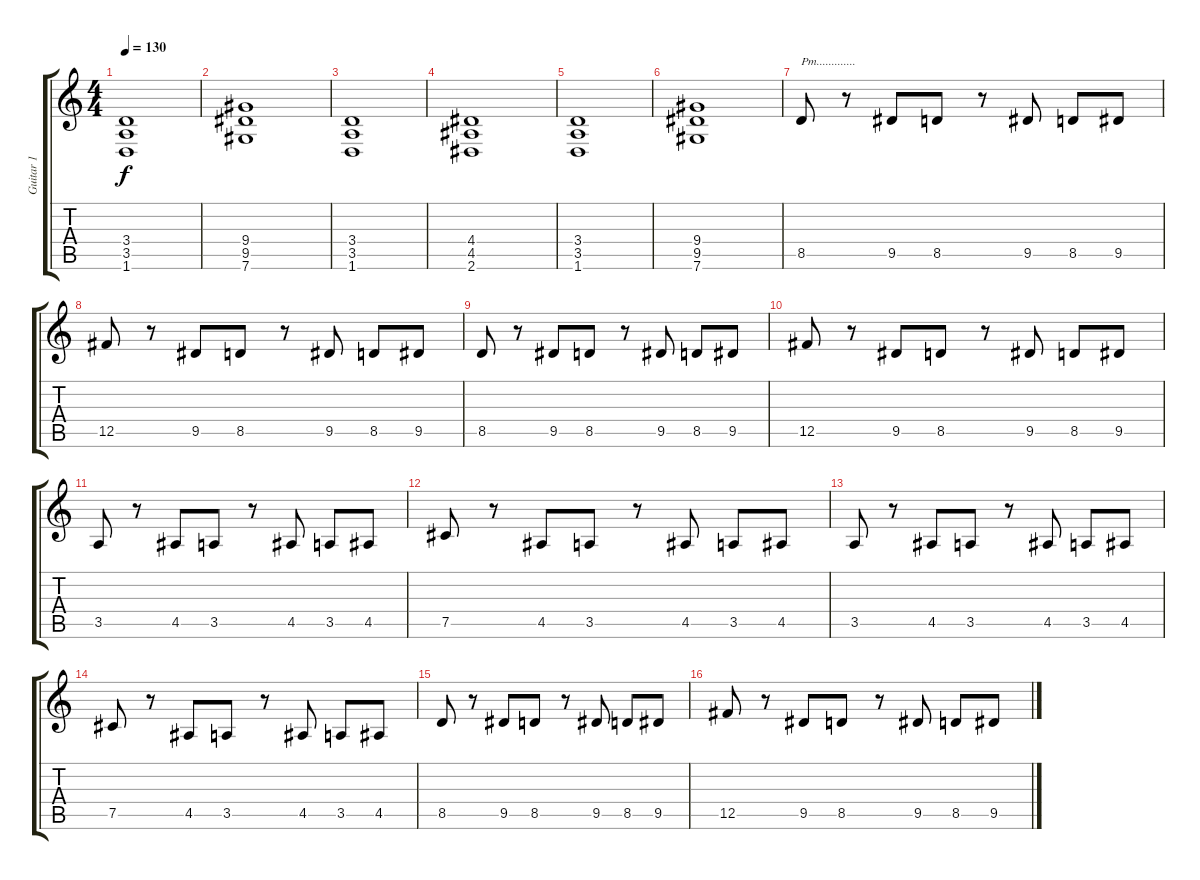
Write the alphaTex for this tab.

\track ("Guitar 1" "Guitar 1") {instrument distortionguitar}
\staff {score tabs}
\tuning (Db4 Ab3 E3 B2 Gb2 Db2) {hide}
\ts (4 4)
\tempo 130
\clef g2
\ks c
(3.4 3.5 1.6).1{dy f} |
(9.4 9.5 7.6).1 |
(3.4 3.5 1.6).1 |
(4.4 4.5 2.6).1 |
(3.4 3.5 1.6).1 |
(9.4 9.5 7.6).1 |
8.5.8{txt "Pm............."} r.8 9.5.8 8.5.8 r.8 9.5.8 8.5.8 9.5.8 |
12.5.8 r.8 9.5.8 8.5.8 r.8 9.5.8 8.5.8 9.5.8 |
8.5.8 r.8 9.5.8 8.5.8 r.8 9.5.8 8.5.8 9.5.8 |
12.5.8 r.8 9.5.8 8.5.8 r.8 9.5.8 8.5.8 9.5.8 |
3.5.8 r.8 4.5.8 3.5.8 r.8 4.5.8 3.5.8 4.5.8 |
7.5.8 r.8 4.5.8 3.5.8 r.8 4.5.8 3.5.8 4.5.8 |
3.5.8 r.8 4.5.8 3.5.8 r.8 4.5.8 3.5.8 4.5.8 |
7.5.8 r.8 4.5.8 3.5.8 r.8 4.5.8 3.5.8 4.5.8 |
8.5.8 r.8 9.5.8 8.5.8 r.8 9.5.8 8.5.8 9.5.8 |
12.5.8 r.8 9.5.8 8.5.8 r.8 9.5.8 8.5.8 9.5.8
